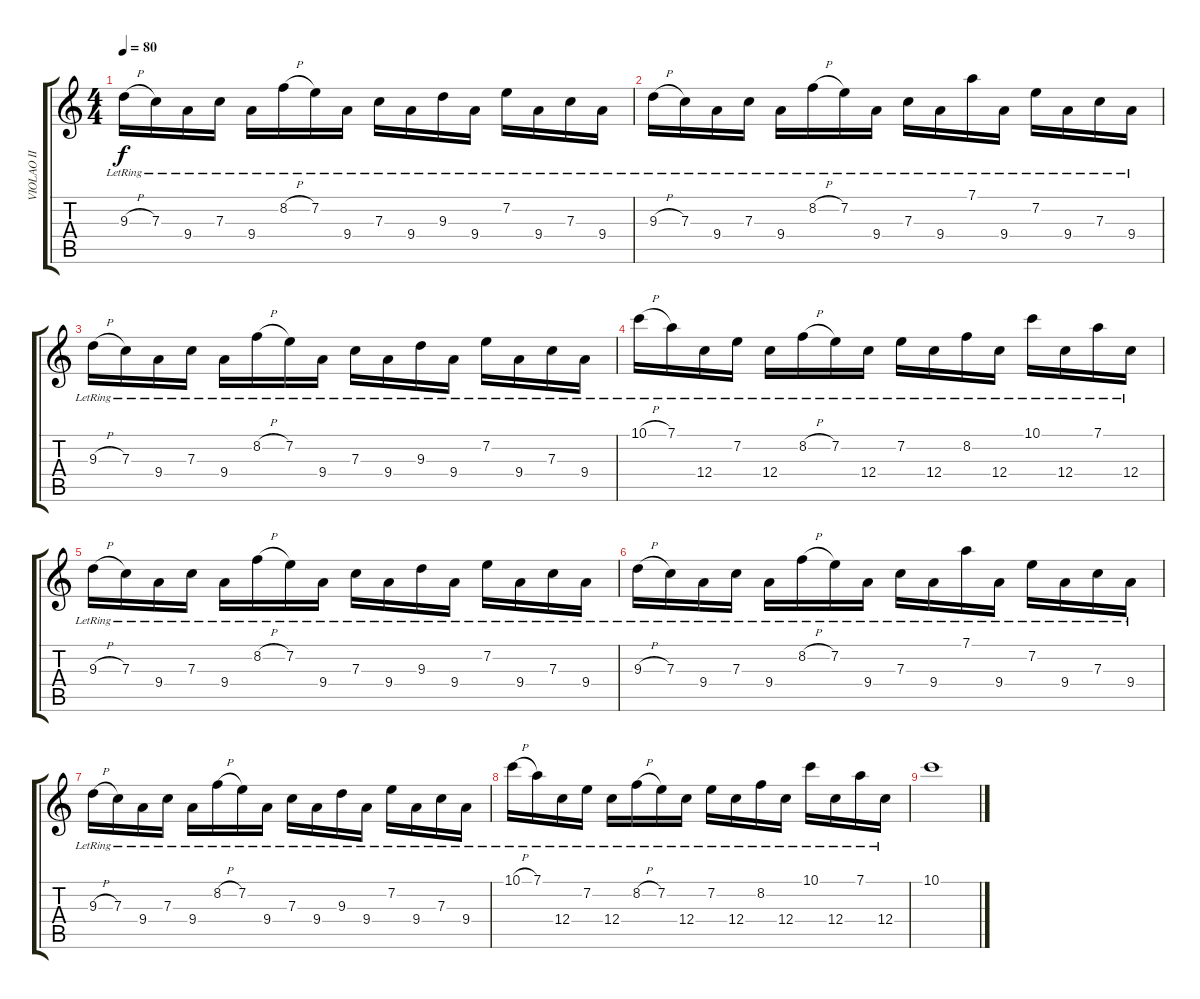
\track ("VIOLAO II" "VIOLAO II") {instrument electricguitarjazz}
\staff {score tabs}
\tuning (D4 A3 F3 C3 G2 C2) {hide}
\ts (4 4)
\section ("" "")
\tempo 80
\clef g2
\ks c
9.3{h lr}.16{dy f} 7.3{lr}.16 9.4{lr}.16 7.3{lr}.16 9.4{lr}.16 8.2{h lr}.16 7.2{lr}.16 9.4{lr}.16 7.3{lr}.16 9.4{lr}.16 9.3{lr}.16 9.4{lr}.16 7.2{lr}.16 9.4{lr}.16 7.3{lr}.16 9.4{lr}.16 |
9.3{h lr}.16 7.3{lr}.16 9.4{lr}.16 7.3{lr}.16 9.4{lr}.16 8.2{h lr}.16 7.2{lr}.16 9.4{lr}.16 7.3{lr}.16 9.4{lr}.16 7.1{lr}.16 9.4{lr}.16 7.2{lr}.16 9.4{lr}.16 7.3{lr}.16 9.4{lr}.16 |
9.3{h lr}.16 7.3{lr}.16 9.4{lr}.16 7.3{lr}.16 9.4{lr}.16 8.2{h lr}.16 7.2{lr}.16 9.4{lr}.16 7.3{lr}.16 9.4{lr}.16 9.3{lr}.16 9.4{lr}.16 7.2{lr}.16 9.4{lr}.16 7.3{lr}.16 9.4{lr}.16 |
10.1{h lr}.16 7.1{lr}.16 12.4{lr}.16 7.2{lr}.16 12.4{lr}.16 8.2{h lr}.16 7.2{lr}.16 12.4{lr}.16 7.2{lr}.16 12.4{lr}.16 8.2{lr}.16 12.4{lr}.16 10.1{lr}.16 12.4{lr}.16 7.1{lr}.16 12.4{lr}.16 |
9.3{h lr}.16 7.3{lr}.16 9.4{lr}.16 7.3{lr}.16 9.4{lr}.16 8.2{h lr}.16 7.2{lr}.16 9.4{lr}.16 7.3{lr}.16 9.4{lr}.16 9.3{lr}.16 9.4{lr}.16 7.2{lr}.16 9.4{lr}.16 7.3{lr}.16 9.4{lr}.16 |
9.3{h lr}.16 7.3{lr}.16 9.4{lr}.16 7.3{lr}.16 9.4{lr}.16 8.2{h lr}.16 7.2{lr}.16 9.4{lr}.16 7.3{lr}.16 9.4{lr}.16 7.1{lr}.16 9.4{lr}.16 7.2{lr}.16 9.4{lr}.16 7.3{lr}.16 9.4{lr}.16 |
9.3{h lr}.16 7.3{lr}.16 9.4{lr}.16 7.3{lr}.16 9.4{lr}.16 8.2{h lr}.16 7.2{lr}.16 9.4{lr}.16 7.3{lr}.16 9.4{lr}.16 9.3{lr}.16 9.4{lr}.16 7.2{lr}.16 9.4{lr}.16 7.3{lr}.16 9.4{lr}.16 |
10.1{h lr}.16 7.1{lr}.16 12.4{lr}.16 7.2{lr}.16 12.4{lr}.16 8.2{h lr}.16 7.2{lr}.16 12.4{lr}.16 7.2{lr}.16 12.4{lr}.16 8.2{lr}.16 12.4{lr}.16 10.1{lr}.16 12.4{lr}.16 7.1{lr}.16 12.4{lr}.16 |
10.1.1{volume 0}
